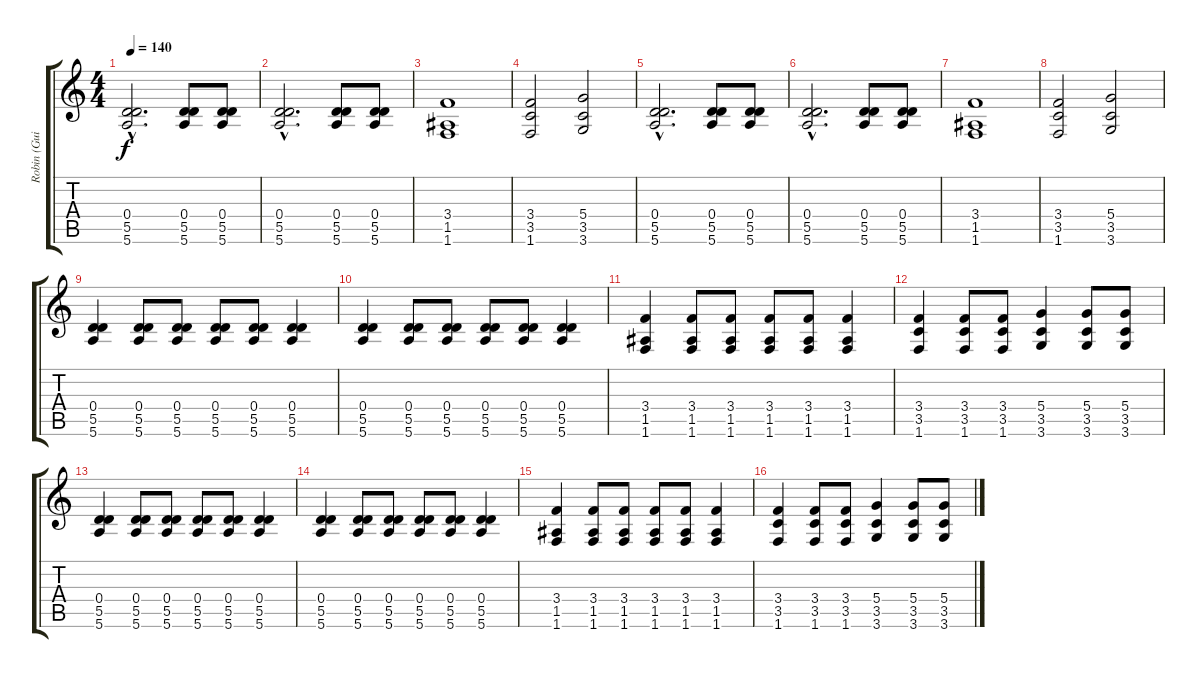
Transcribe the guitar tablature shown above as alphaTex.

\track ("Robin (Guitar)" "Robin (Gui") {instrument distortionguitar}
\staff {score tabs}
\tuning (E4 B3 G3 D3 A2 E2) {hide}
\ts (4 4)
\tempo 140
\clef g2
\ks c
(0.4{hac} 5.5{hac} 5.6{hac}).2{d dy f} (0.4 5.5 5.6).8 (0.4 5.5 5.6).8 |
(0.4{hac} 5.5{hac} 5.6{hac}).2{d} (0.4 5.5 5.6).8 (0.4 5.5 5.6).8 |
(3.4 1.5 1.6).1 |
(3.4 3.5 1.6).2 (5.4 3.5 3.6).2 |
(0.4{hac} 5.5{hac} 5.6{hac}).2{d} (0.4 5.5 5.6).8 (0.4 5.5 5.6).8 |
(0.4{hac} 5.5{hac} 5.6{hac}).2{d} (0.4 5.5 5.6).8 (0.4 5.5 5.6).8 |
(3.4 1.5 1.6).1 |
(3.4 3.5 1.6).2 (5.4 3.5 3.6).2 |
(0.4 5.5 5.6).4 (0.4 5.5 5.6).8 (0.4 5.5 5.6).8 (0.4 5.5 5.6).8 (0.4 5.5 5.6).8 (0.4 5.5 5.6).4 |
(0.4 5.5 5.6).4 (0.4 5.5 5.6).8 (0.4 5.5 5.6).8 (0.4 5.5 5.6).8 (0.4 5.5 5.6).8 (0.4 5.5 5.6).4 |
(3.4 1.5 1.6).4 (3.4 1.5 1.6).8 (3.4 1.5 1.6).8 (3.4 1.5 1.6).8 (3.4 1.5 1.6).8 (3.4 1.5 1.6).4 |
(3.4 3.5 1.6).4 (3.4 3.5 1.6).8 (3.4 3.5 1.6).8 (5.4 3.5 3.6).4 (5.4 3.5 3.6).8 (5.4 3.5 3.6).8 |
(0.4 5.5 5.6).4 (0.4 5.5 5.6).8 (0.4 5.5 5.6).8 (0.4 5.5 5.6).8 (0.4 5.5 5.6).8 (0.4 5.5 5.6).4 |
(0.4 5.5 5.6).4 (0.4 5.5 5.6).8 (0.4 5.5 5.6).8 (0.4 5.5 5.6).8 (0.4 5.5 5.6).8 (0.4 5.5 5.6).4 |
(3.4 1.5 1.6).4 (3.4 1.5 1.6).8 (3.4 1.5 1.6).8 (3.4 1.5 1.6).8 (3.4 1.5 1.6).8 (3.4 1.5 1.6).4 |
(3.4 3.5 1.6).4 (3.4 3.5 1.6).8 (3.4 3.5 1.6).8 (5.4 3.5 3.6).4 (5.4 3.5 3.6).8 (5.4 3.5 3.6).8
